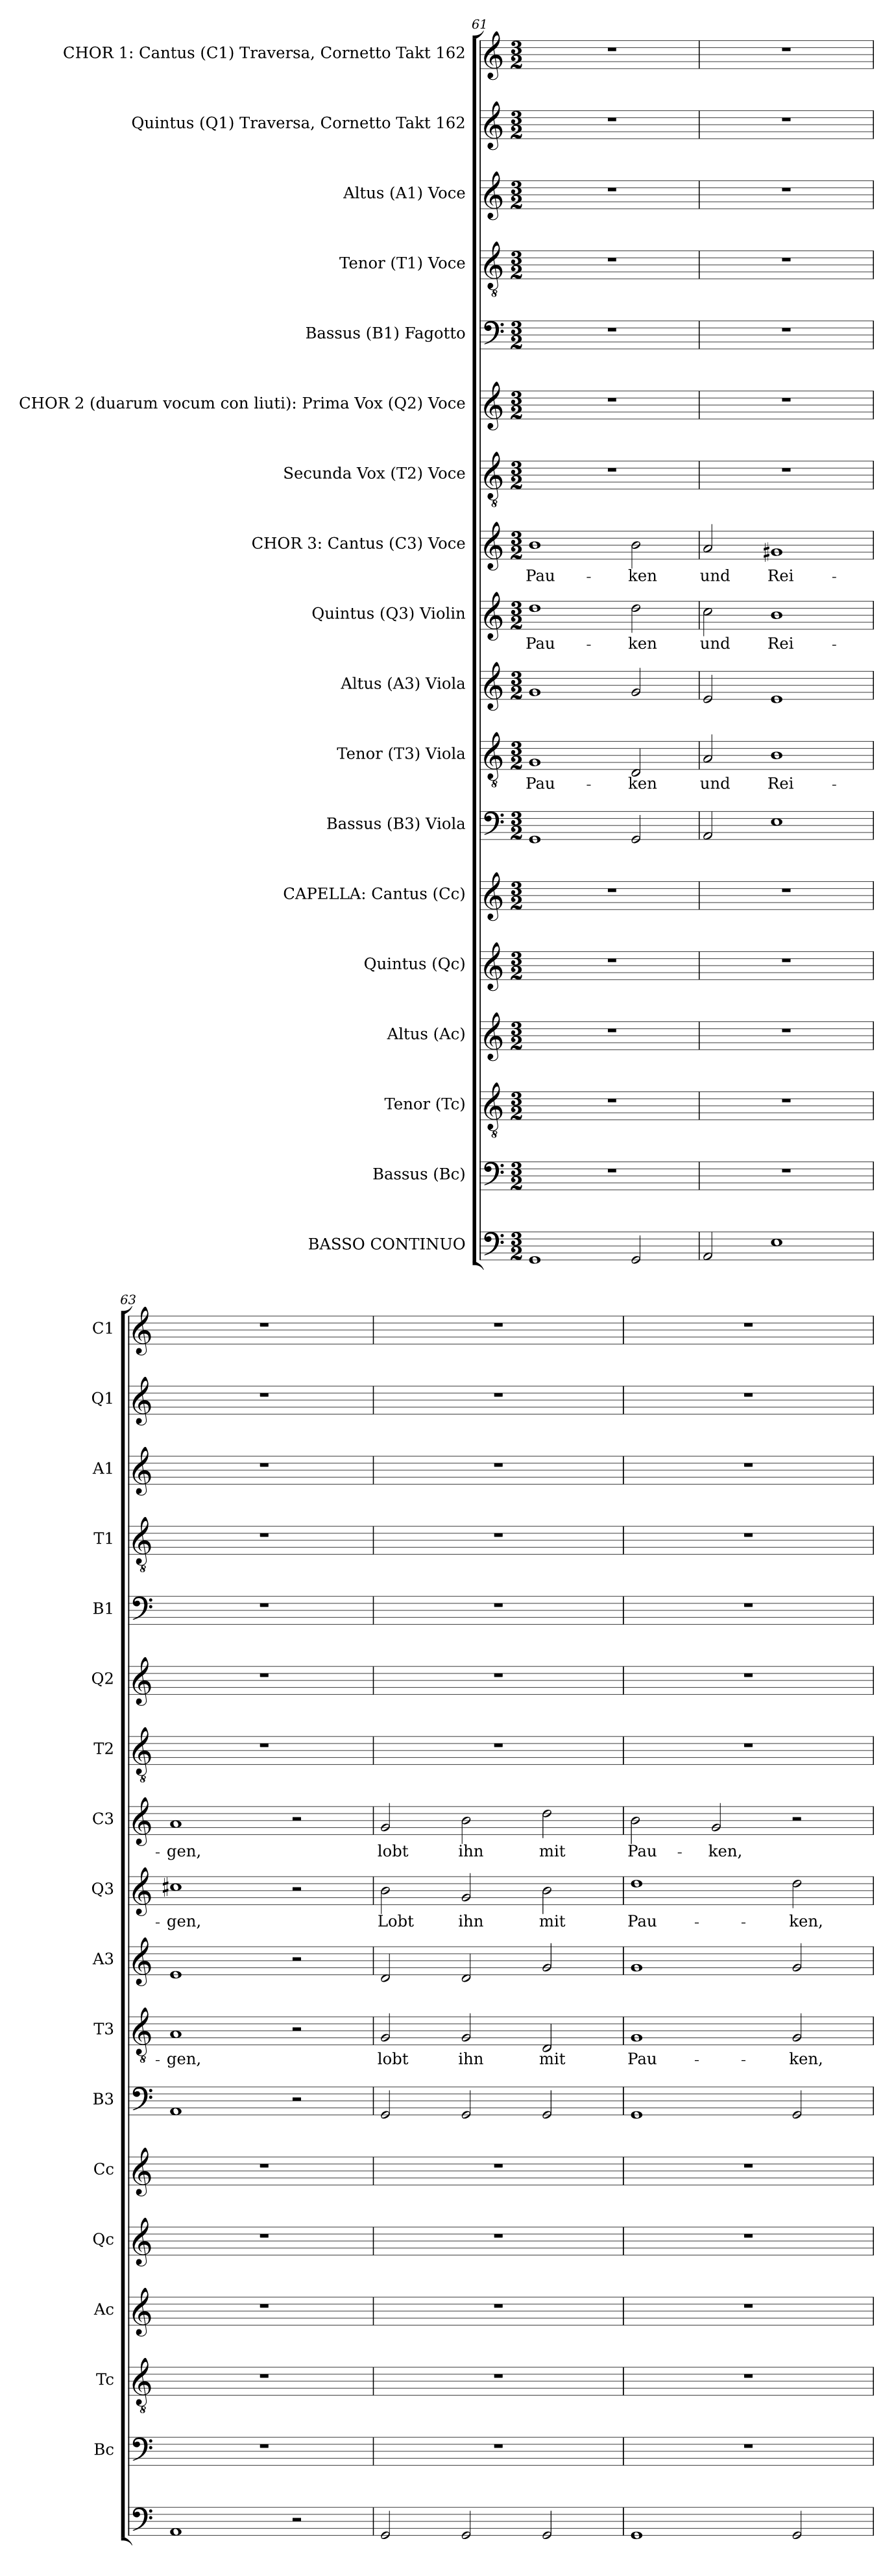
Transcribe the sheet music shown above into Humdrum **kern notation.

**kern	**kern	**kern	**kern	**kern	**kern	**kern	**kern	**text	**kern	**kern	**text	**kern	**text	**kern	**kern	**kern	**kern	**kern	**kern	**kern
*part18	*part17	*part16	*part15	*part14	*part13	*part12	*part11	*part11	*part10	*part9	*part9	*part8	*part8	*part7	*part6	*part5	*part4	*part3	*part2	*part1
*staff18	*staff17	*staff16	*staff15	*staff14	*staff13	*staff12	*staff11	*staff11	*staff10	*staff9	*staff9	*staff8	*staff8	*staff7	*staff6	*staff5	*staff4	*staff3	*staff2	*staff1
*I"BASSO CONTINUO	*I"Bassus (Bc)	*I"Tenor (Tc)	*I"Altus (Ac)	*I"Quintus (Qc)	*I"CAPELLA: Cantus (Cc)	*I"Bassus (B3) Viola	*I"Tenor (T3) Viola	*	*I"Altus (A3) Viola	*I"Quintus (Q3) Violin	*	*I"CHOR 3: Cantus (C3) Voce	*	*I"Secunda Vox (T2) Voce	*I"CHOR 2 (duarum vocum con liuti): Prima Vox  (Q2) Voce	*I"Bassus (B1) Fagotto	*I"Tenor (T1) Voce	*I"Altus (A1) Voce	*I"Quintus (Q1) Traversa, Cornetto Takt 162	*I"CHOR 1: Cantus (C1) Traversa, Cornetto Takt 162
*	*I'Bc	*I'Tc	*I'Ac	*I'Qc	*I'Cc	*I'B3	*I'T3	*	*I'A3	*I'Q3	*	*I'C3	*	*I'T2	*I'Q2	*I'B1	*I'T1	*I'A1	*I'Q1	*I'C1
*clefF4	*clefF4	*clefGv2	*clefG2	*clefG2	*clefG2	*clefF4	*clefGv2	*	*clefG2	*clefG2	*	*clefG2	*	*clefGv2	*clefG2	*clefF4	*clefGv2	*clefG2	*clefG2	*clefG2
*	*	*	*	*	*	*	*	*	*	*	*	*	*	*	*	*	*	*	*	*ITrd-7c-12
*k[]	*k[]	*k[]	*k[]	*k[]	*k[]	*k[]	*k[]	*	*k[]	*k[]	*	*k[]	*	*k[]	*k[]	*k[]	*k[]	*k[]	*k[]	*k[]
*M3/2	*M3/2	*M3/2	*M3/2	*M3/2	*M3/2	*M3/2	*M3/2	*	*M3/2	*M3/2	*	*M3/2	*	*M3/2	*M3/2	*M3/2	*M3/2	*M3/2	*M3/2	*M3/2
=61	=61	=61	=61	=61	=61	=61	=61	=61	=61	=61	=61	=61	=61	=61	=61	=61	=61	=61	=61	=61
1GG	1.r	1.r	1.r	1.r	1.r	1GG	1G	Pau-	1g	1dd	Pau-	1b	Pau-	1.r	1.r	1.r	1.r	1.r	1.r	1.r
2GG/	.	.	.	.	.	2GG/	2D/	ken	2g/	2dd\	ken	2b\	ken	.	.	.	.	.	.	.
=62	=62	=62	=62	=62	=62	=62	=62	=62	=62	=62	=62	=62	=62	=62	=62	=62	=62	=62	=62	=62
2AA/	1.r	1.r	1.r	1.r	1.r	2AA/	2A/	und	2e/	2cc\	und	2a/	und	1.r	1.r	1.r	1.r	1.r	1.r	1.r
1E	.	.	.	.	.	1E	1B	Rei-	1e	1b	Rei-	1g#X	Rei-	.	.	.	.	.	.	.
=63	=63	=63	=63	=63	=63	=63	=63	=63	=63	=63	=63	=63	=63	=63	=63	=63	=63	=63	=63	=63
1AA	1.r	1.r	1.r	1.r	1.r	1AA	1A	gen,	1e	1cc#X	gen,	1a	gen,	1.r	1.r	1.r	1.r	1.r	1.r	1.r
2r	.	.	.	.	.	2r	2r	.	2r	2r	.	2r	.	.	.	.	.	.	.	.
!!LO:LB:g=z
=64	=64	=64	=64	=64	=64	=64	=64	=64	=64	=64	=64	=64	=64	=64	=64	=64	=64	=64	=64	=64
2GG/	1.r	1.r	1.r	1.r	1.r	2GG/	2G/	lobt	2d/	2b\	Lobt	2g/	lobt	1.r	1.r	1.r	1.r	1.r	1.r	1.r
2GG/	.	.	.	.	.	2GG/	2G/	ihn	2d/	2g/	ihn	2b\	ihn	.	.	.	.	.	.	.
2GG/	.	.	.	.	.	2GG/	2D/	mit	2g/	2b\	mit	2dd\	mit	.	.	.	.	.	.	.
=65	=65	=65	=65	=65	=65	=65	=65	=65	=65	=65	=65	=65	=65	=65	=65	=65	=65	=65	=65	=65
1GG	1.r	1.r	1.r	1.r	1.r	1GG	1G	Pau-	1g	1dd	Pau-	2b\	Pau-	1.r	1.r	1.r	1.r	1.r	1.r	1.r
.	.	.	.	.	.	.	.	.	.	.	.	2g/	ken,	.	.	.	.	.	.	.
2GG/	.	.	.	.	.	2GG/	2G/	ken,	2g/	2dd\	ken,	2r	.	.	.	.	.	.	.	.
=	=	=	=	=	=	=	=	=	=	=	=	=	=	=	=	=	=	=	=	=
*-	*-	*-	*-	*-	*-	*-	*-	*-	*-	*-	*-	*-	*-	*-	*-	*-	*-	*-	*-	*-
